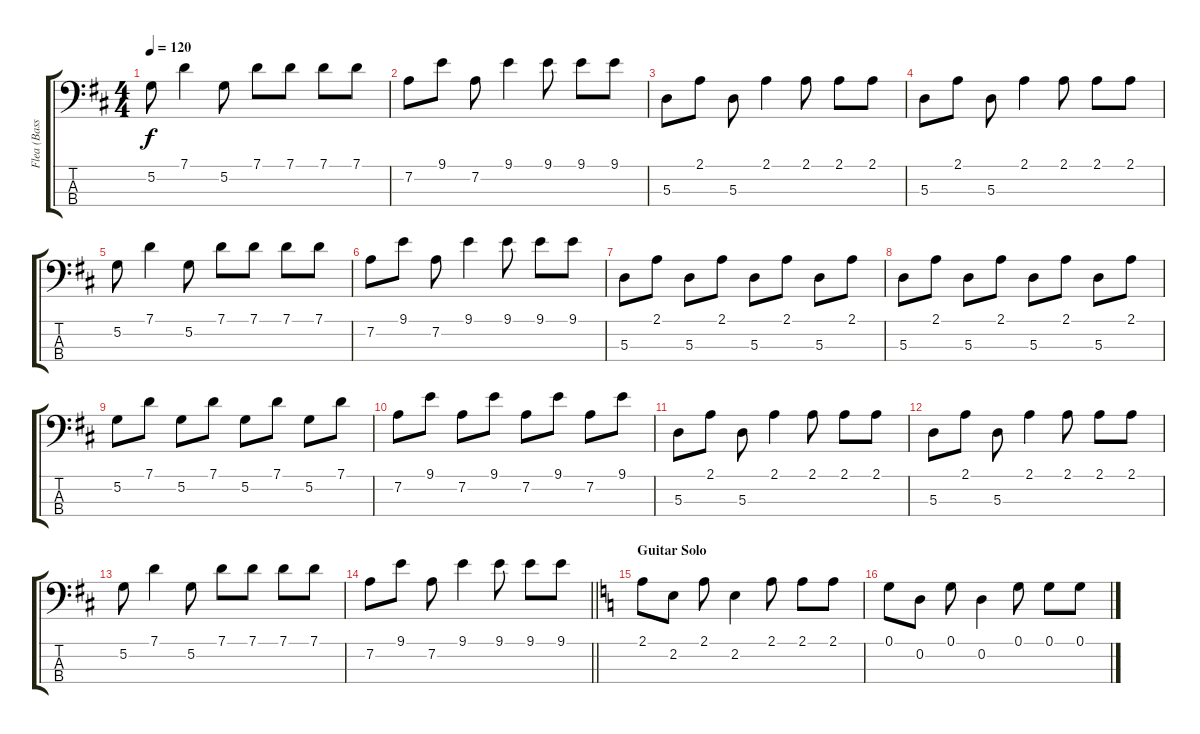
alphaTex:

\track ("Flea (Bass)" "Flea (Bass") {instrument electricbassfinger}
\staff {score tabs}
\tuning (G2 D2 A1 E1) {hide}
\ts (4 4)
\tempo 120
\clef f4
\ks d
5.2.8{dy f} 7.1.4 5.2.8 7.1.8 7.1.8 7.1.8 7.1.8 |
7.2.8 9.1.8 7.2.8 9.1.4 9.1.8 9.1.8 9.1.8 |
5.3.8 2.1.8 5.3.8 2.1.4 2.1.8 2.1.8 2.1.8 |
5.3.8 2.1.8 5.3.8 2.1.4 2.1.8 2.1.8 2.1.8 |
5.2.8 7.1.4 5.2.8 7.1.8 7.1.8 7.1.8 7.1.8 |
7.2.8 9.1.8 7.2.8 9.1.4 9.1.8 9.1.8 9.1.8 |
5.3.8 2.1.8 5.3.8 2.1.8 5.3.8 2.1.8 5.3.8 2.1.8 |
5.3.8 2.1.8 5.3.8 2.1.8 5.3.8 2.1.8 5.3.8 2.1.8 |
5.2.8 7.1.8 5.2.8 7.1.8 5.2.8 7.1.8 5.2.8 7.1.8 |
7.2.8 9.1.8 7.2.8 9.1.8 7.2.8 9.1.8 7.2.8 9.1.8 |
5.3.8 2.1.8 5.3.8 2.1.4 2.1.8 2.1.8 2.1.8 |
5.3.8 2.1.8 5.3.8 2.1.4 2.1.8 2.1.8 2.1.8 |
5.2.8 7.1.4 5.2.8 7.1.8 7.1.8 7.1.8 7.1.8 |
\barLineRight lightlight
7.2.8 9.1.8 7.2.8 9.1.4 9.1.8 9.1.8 9.1.8 |
\section ("" "Guitar Solo")
\ks c
2.1.8 2.2.8 2.1.8 2.2.4 2.1.8 2.1.8 2.1.8 |
0.1.8 0.2.8 0.1.8 0.2.4 0.1.8 0.1.8 0.1.8
